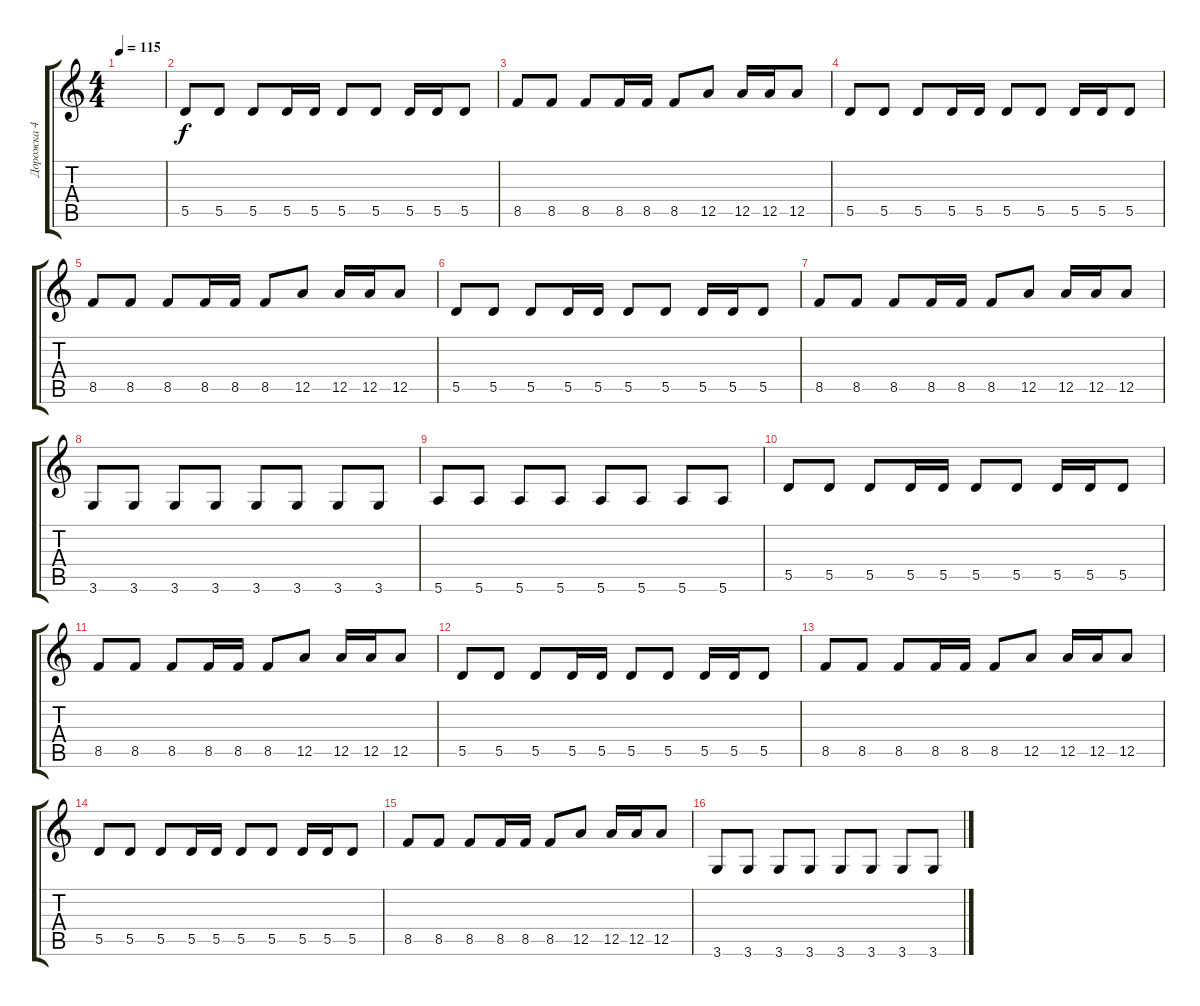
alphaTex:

\track ("Дорожка 4" "Дорожка 4") {instrument electricbassfinger}
\staff {score tabs}
\tuning (E4 B3 G3 D3 A2 E2) {hide}
\ts (4 4)
\tempo 115
\clef g2
\ks c
|
5.5.8 5.5.8 5.5.8 5.5.16 5.5.16 5.5.8 5.5.8 5.5.16 5.5.16 5.5.8 |
8.5.8 8.5.8 8.5.8 8.5.16 8.5.16 8.5.8 12.5.8 12.5.16 12.5.16 12.5.8 |
5.5.8 5.5.8 5.5.8 5.5.16 5.5.16 5.5.8 5.5.8 5.5.16 5.5.16 5.5.8 |
8.5.8 8.5.8 8.5.8 8.5.16 8.5.16 8.5.8 12.5.8 12.5.16 12.5.16 12.5.8 |
5.5.8 5.5.8 5.5.8 5.5.16 5.5.16 5.5.8 5.5.8 5.5.16 5.5.16 5.5.8 |
8.5.8 8.5.8 8.5.8 8.5.16 8.5.16 8.5.8 12.5.8 12.5.16 12.5.16 12.5.8 |
3.6.8 3.6.8 3.6.8 3.6.8 3.6.8 3.6.8 3.6.8 3.6.8 |
5.6.8 5.6.8 5.6.8 5.6.8 5.6.8 5.6.8 5.6.8 5.6.8 |
5.5.8 5.5.8 5.5.8 5.5.16 5.5.16 5.5.8 5.5.8 5.5.16 5.5.16 5.5.8 |
8.5.8 8.5.8 8.5.8 8.5.16 8.5.16 8.5.8 12.5.8 12.5.16 12.5.16 12.5.8 |
5.5.8 5.5.8 5.5.8 5.5.16 5.5.16 5.5.8 5.5.8 5.5.16 5.5.16 5.5.8 |
8.5.8 8.5.8 8.5.8 8.5.16 8.5.16 8.5.8 12.5.8 12.5.16 12.5.16 12.5.8 |
5.5.8 5.5.8 5.5.8 5.5.16 5.5.16 5.5.8 5.5.8 5.5.16 5.5.16 5.5.8 |
8.5.8 8.5.8 8.5.8 8.5.16 8.5.16 8.5.8 12.5.8 12.5.16 12.5.16 12.5.8 |
3.6.8 3.6.8 3.6.8 3.6.8 3.6.8 3.6.8 3.6.8 3.6.8
